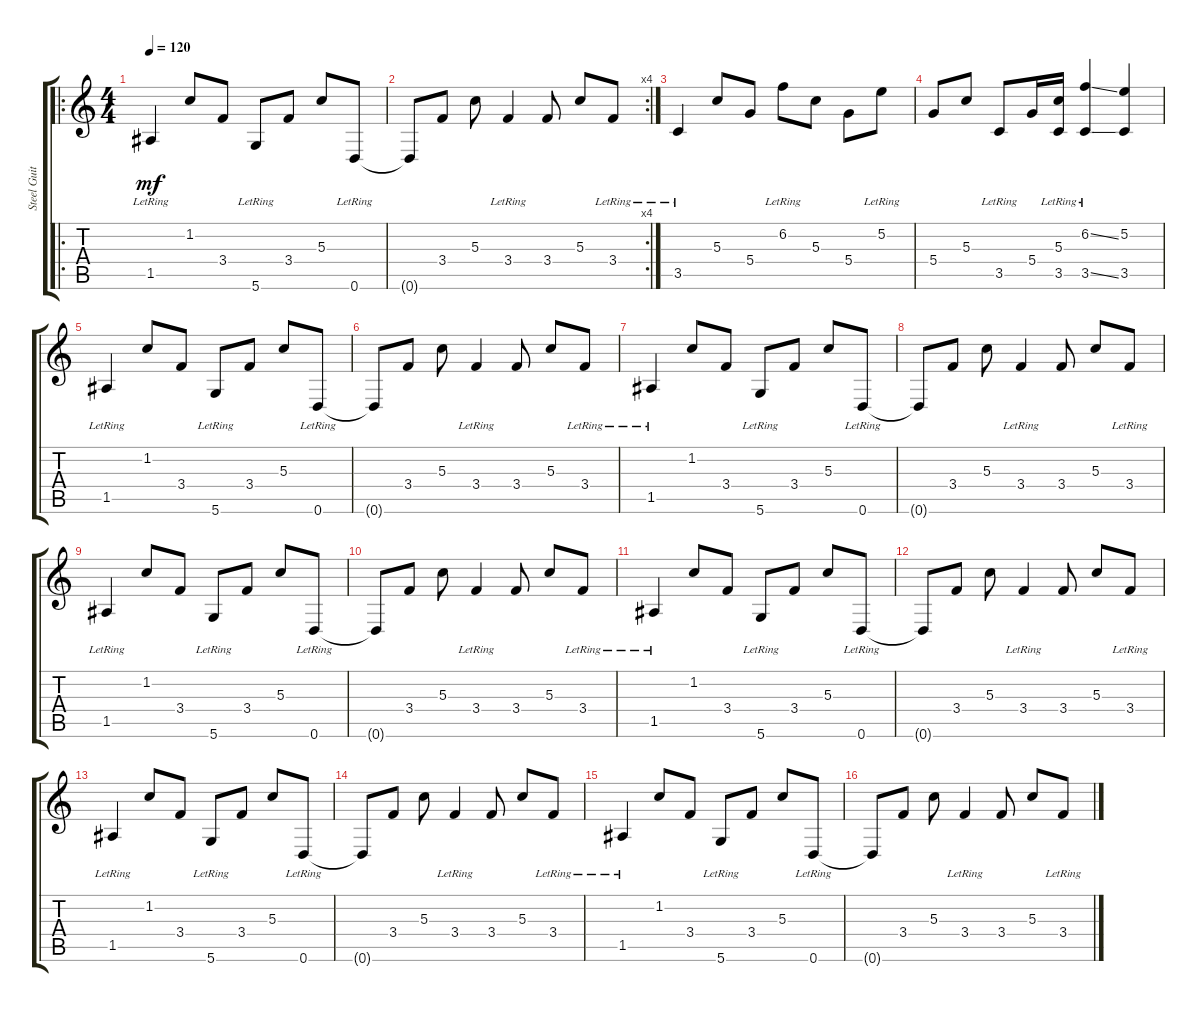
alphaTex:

\track ("Steel Guitar" "Steel Guit") {instrument acousticguitarsteel}
\staff {score tabs}
\tuning (E4 B3 G3 D3 A2 D2) {hide}
\ro
\ts (4 4)
\tempo 120
\clef g2
\ks c
1.5{lr}.4{dy mf instrument acousticguitarsteel} 1.2.8 3.4.8 5.6{lr}.8 3.4.8 5.3.8 0.6{lr}.8 |
\rc 4
0.6{t}.8 3.4.8 5.3.8 3.4{lr}.4 3.4.8 5.3.8 3.4{lr}.8 |
3.5{lr}.4 5.3.8 5.4.8 6.2{lr}.8 5.3.8 5.4.8 5.2{lr}.8 |
5.4.8 5.3.8 3.5{lr}.8 5.4.16 (5.3 3.5{lr}).16 (6.2{ss} 3.5{ss lr}).4 (5.2 3.5).4 |
1.5{lr}.4 1.2.8 3.4.8 5.6{lr}.8 3.4.8 5.3.8 0.6{lr}.8 |
0.6{t}.8 3.4.8 5.3.8 3.4{lr}.4 3.4.8 5.3.8 3.4{lr}.8 |
1.5{lr}.4 1.2.8 3.4.8 5.6{lr}.8 3.4.8 5.3.8 0.6{lr}.8 |
0.6{t}.8 3.4.8 5.3.8 3.4{lr}.4 3.4.8 5.3.8 3.4{lr}.8 |
1.5{lr}.4 1.2.8 3.4.8 5.6{lr}.8 3.4.8 5.3.8 0.6{lr}.8 |
0.6{t}.8 3.4.8 5.3.8 3.4{lr}.4 3.4.8 5.3.8 3.4{lr}.8 |
1.5{lr}.4 1.2.8 3.4.8 5.6{lr}.8 3.4.8 5.3.8 0.6{lr}.8 |
0.6{t}.8 3.4.8 5.3.8 3.4{lr}.4 3.4.8 5.3.8 3.4{lr}.8 |
1.5{lr}.4 1.2.8 3.4.8 5.6{lr}.8 3.4.8 5.3.8 0.6{lr}.8 |
0.6{t}.8 3.4.8 5.3.8 3.4{lr}.4 3.4.8 5.3.8 3.4{lr}.8 |
1.5{lr}.4 1.2.8 3.4.8 5.6{lr}.8 3.4.8 5.3.8 0.6{lr}.8 |
0.6{t}.8 3.4.8 5.3.8 3.4{lr}.4 3.4.8 5.3.8 3.4{lr}.8
